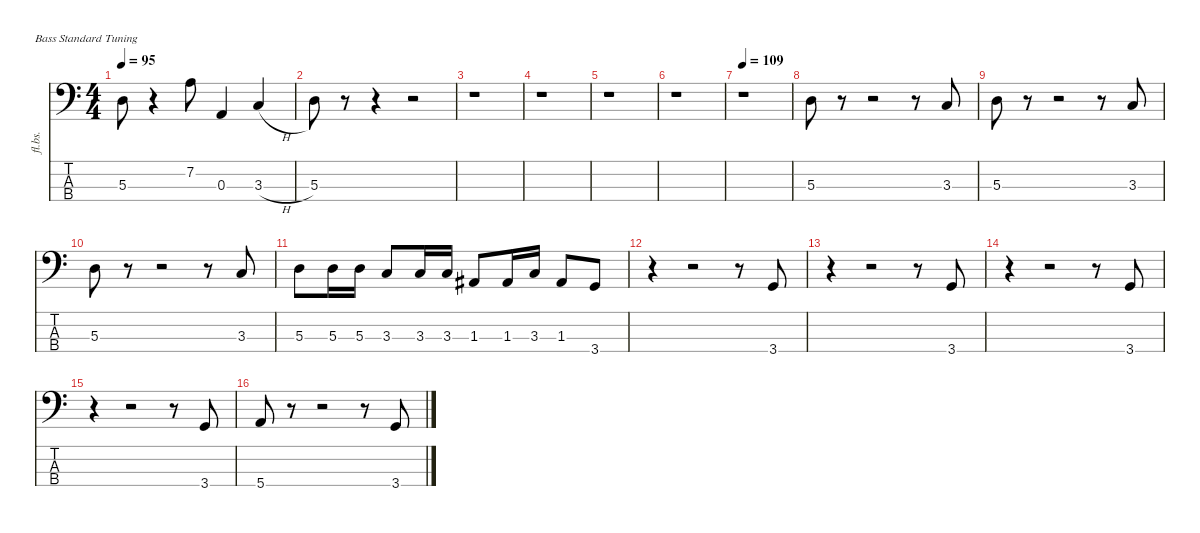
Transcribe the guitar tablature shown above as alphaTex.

\defaultSystemsLayout 4
\hideDynamics
\bracketExtendMode nobrackets
\otherSystemsTrackNameOrientation horizontal
\track ("Bass" "fl.bs.") {instrument fretlessbass}
\staff {score tabs}
\tuning (G2 D2 A1 E1)
\ts (4 4)
\tempo 95
\clef f4
\ks c
5.3.8{dy fff} r.4 7.2.8 0.3.4 3.3{h}.4 |
5.3.8{dy f} r.8 r.4 r.2 |
r.1 |
r.1 |
r.1 |
r.1 |
\tempo 109
r.1 |
5.3.8 r.8 r.2 r.8 3.3.8 |
5.3.8 r.8 r.2 r.8 3.3.8 |
5.3.8 r.8 r.2 r.8 3.3.8 |
5.3.8 5.3.16 5.3.16 3.3.8 3.3.16 3.3.16 1.3{acc #}.8 1.3{acc #}.16 3.3.16 1.3{acc #}.8 3.4.8 |
r.4 r.2 r.8 3.4.8 |
r.4 r.2 r.8 3.4.8 |
r.4 r.2 r.8 3.4.8 |
r.4 r.2 r.8 3.4.8 |
5.4.8 r.8 r.2 r.8 3.4.8
